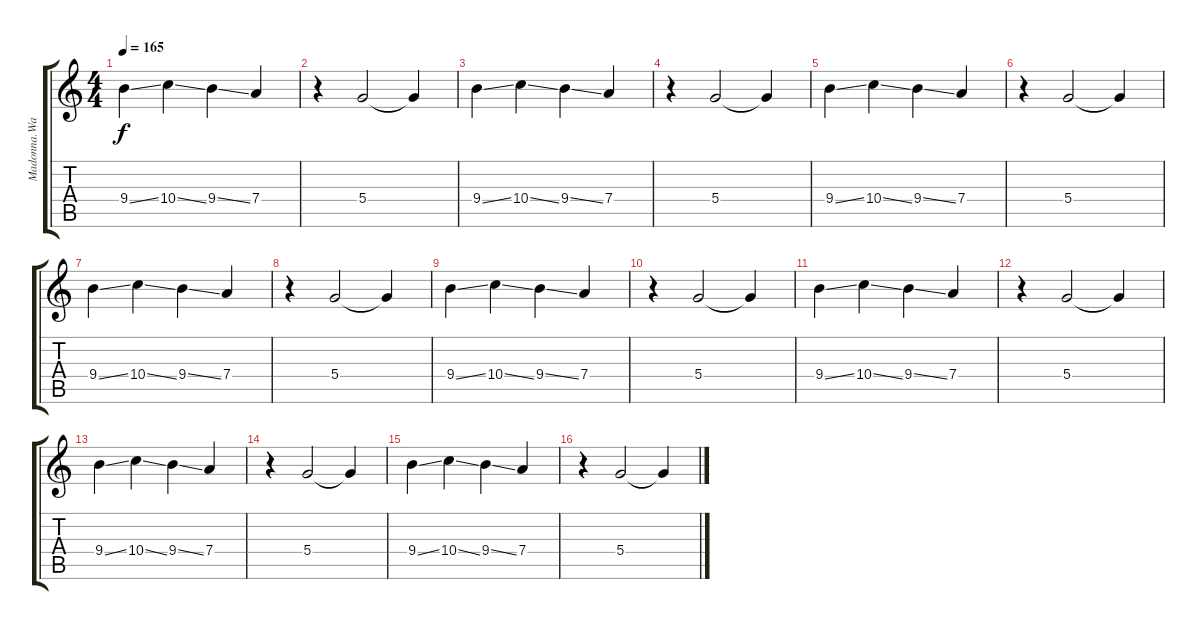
\track ("Madonna.Wayne.Gacy" "Madonna.Wa") {instrument distortionguitar}
\staff {score tabs}
\tuning (E4 B3 G3 D3 A2 D2) {hide}
\ts (4 4)
\tempo 165
\clef g2
\ks c
9.4{ss}.4{dy f} 10.4{ss}.4 9.4{ss}.4 7.4.4 |
r.4 5.4.2 5.4{t}.4 |
9.4{ss}.4 10.4{ss}.4 9.4{ss}.4 7.4.4 |
r.4 5.4.2 5.4{t}.4 |
9.4{ss}.4 10.4{ss}.4 9.4{ss}.4 7.4.4 |
r.4 5.4.2 5.4{t}.4 |
9.4{ss}.4 10.4{ss}.4 9.4{ss}.4 7.4.4 |
r.4 5.4.2 5.4{t}.4 |
9.4{ss}.4 10.4{ss}.4 9.4{ss}.4 7.4.4 |
r.4 5.4.2 5.4{t}.4 |
9.4{ss}.4 10.4{ss}.4 9.4{ss}.4 7.4.4 |
r.4 5.4.2 5.4{t}.4 |
9.4{ss}.4 10.4{ss}.4 9.4{ss}.4 7.4.4 |
r.4 5.4.2 5.4{t}.4 |
9.4{ss}.4 10.4{ss}.4 9.4{ss}.4 7.4.4 |
r.4 5.4.2 5.4{t}.4
